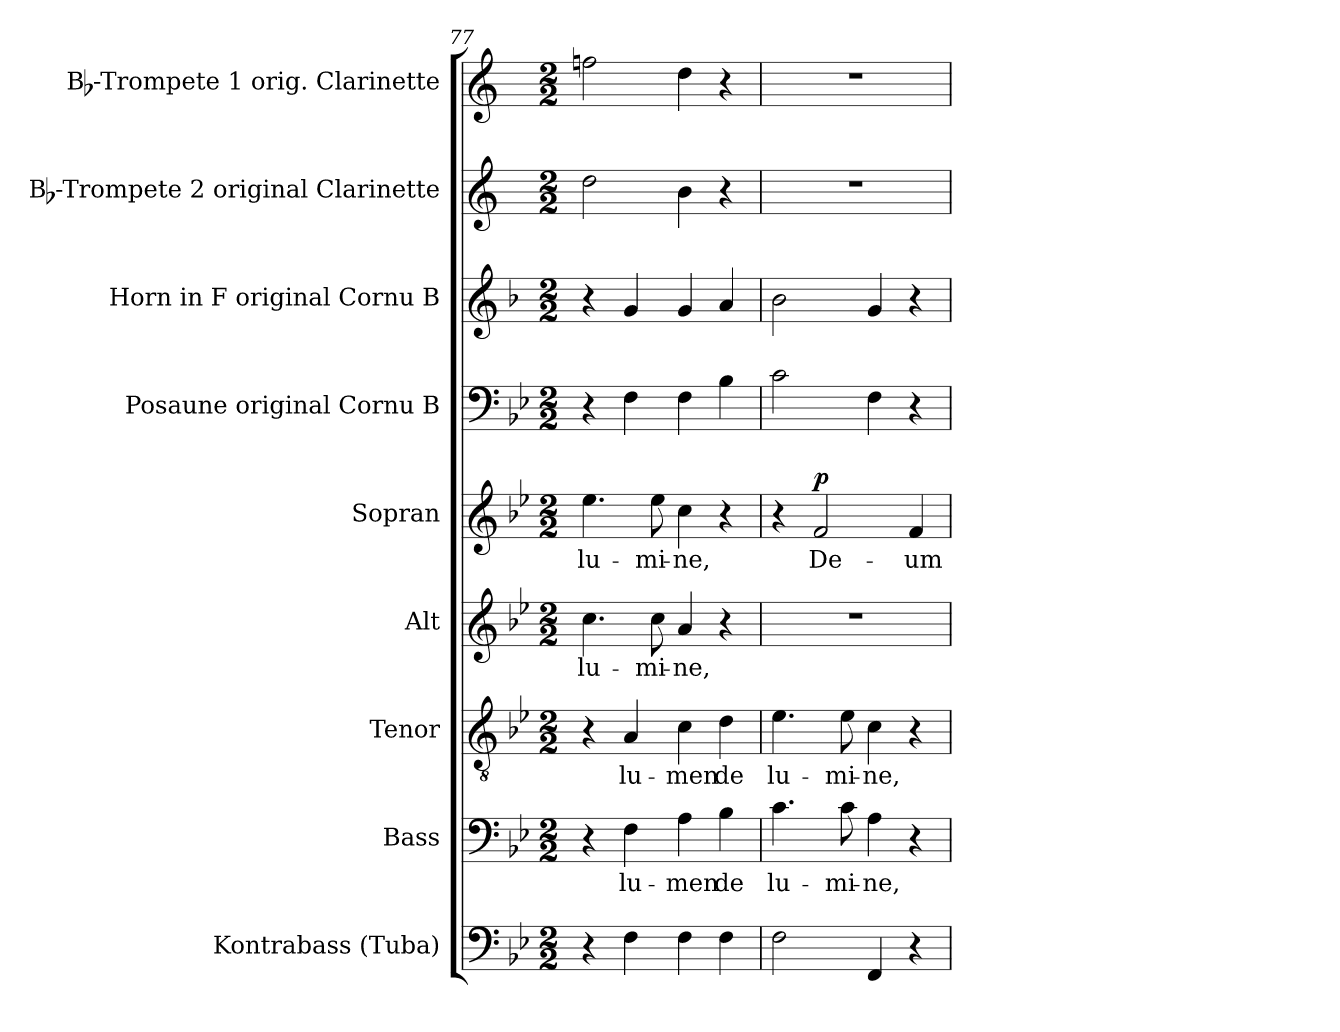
**kern	**kern	**text	**kern	**text	**kern	**text	**kern	**text	**dynam	**kern	**kern	**kern	**kern
*part9	*part8	*part8	*part7	*part7	*part6	*part6	*part5	*part5	*part5	*part4	*part3	*part2	*part1
*staff9	*staff8	*staff8	*staff7	*staff7	*staff6	*staff6	*staff5	*staff5	*staff5	*staff4	*staff3	*staff2	*staff1
*I"Kontrabass (Tuba)	*I"Bass	*	*I"Tenor	*	*I"Alt	*	*I"Sopran	*	*	*I"Posaune original Cornu B	*I"Horn in F original Cornu B	*I"Bb-Trompete 2 original Clarinette	*I"Bb-Trompete 1 orig. Clarinette
*I'Kb.	*I'B.	*	*I'T.	*	*I'A.	*	*I'S.	*	*	*I'Pos.	*I'Hrn.	*I'Bb Trp. 2	*I'Bb Trp. 1
*clefF4	*clefF4	*	*clefGv2	*	*clefG2	*	*clefG2	*	*	*clefF4	*clefG2	*clefG2	*clefG2
*ITrd7c12	*	*	*	*	*	*	*	*	*	*	*ITrd4c7	*ITrd1c2	*ITrd1c2
*k[b-e-]	*k[b-e-]	*	*k[b-e-]	*	*k[b-e-]	*	*k[b-e-]	*	*	*k[b-e-]	*k[b-e-]	*k[b-e-]	*k[b-e-]
*B-:	*B-:	*	*B-:	*	*B-:	*	*B-:	*	*	*B-:	*B-:	*B-:	*B-:
*M2/2	*M2/2	*	*M2/2	*	*M2/2	*	*M2/2	*	*	*M2/2	*M2/2	*M2/2	*M2/2
=77	=77	=77	=77	=77	=77	=77	=77	=77	=77	=77	=77	=77	=77
!	!	!	!	!	!	!LO:LY:b	!	!LO:LY:b	!	!	!	!	!
4r	4r	.	4r	.	4.cc\	lu-	4.ee-\	lu-	.	4r	4r	2cc\	2ee-X\
!	!	!LO:LY:b	!	!LO:LY:b	!	!	!	!	!	!	!	!	!
4FF\	4F\	lu-	4A/	lu-	.	.	.	.	.	4F\	4c/	.	.
!	!	!	!	!	!	!LO:LY:b	!	!LO:LY:b	!	!	!	!	!
.	.	.	.	.	8cc\	-mi-	8ee-\	-mi-	.	.	.	.	.
!	!	!LO:LY:b	!	!LO:LY:b	!	!LO:LY:b	!	!LO:LY:b	!	!	!	!	!
4FF\	4A\	-men	4c\	-men	4a/	-ne,	4cc\	-ne,	.	4F\	4c/	4a\	4cc\
!	!	!LO:LY:b	!	!LO:LY:b	!	!	!	!	!	!	!	!	!
4FF\	4B-\	de	4d\	de	4r	.	4r	.	.	4B-\	4d/	4r	4r
=78	=78	=78	=78	=78	=78	=78	=78	=78	=78	=78	=78	=78	=78
!	!	!LO:LY:b	!	!LO:LY:b	!	!	!	!	!	!	!	!	!
2FF\	4.c\	lu-	4.e-\	lu-	1r	.	4r	.	.	2c\	2e-\	1r	1r
!	!	!	!	!	!	!	!	!LO:LY:b	!LO:DY:a	!	!	!	!
.	.	.	.	.	.	.	2f/	De-	p	.	.	.	.
!	!	!LO:LY:b	!	!LO:LY:b	!	!	!	!	!	!	!	!	!
.	8c\	-mi-	8e-\	-mi-	.	.	.	.	.	.	.	.	.
!	!	!LO:LY:b	!	!LO:LY:b	!	!	!	!	!	!	!	!	!
4FFF/	4A\	-ne,	4c\	-ne,	.	.	.	.	.	4F\	4c/	.	.
!	!	!	!	!	!	!	!	!LO:LY:b	!	!	!	!	!
4r	4r	.	4r	.	.	.	4f/	-um	.	4r	4r	.	.
=	=	=	=	=	=	=	=	=	=	=	=	=	=
*-	*-	*-	*-	*-	*-	*-	*-	*-	*-	*-	*-	*-	*-
